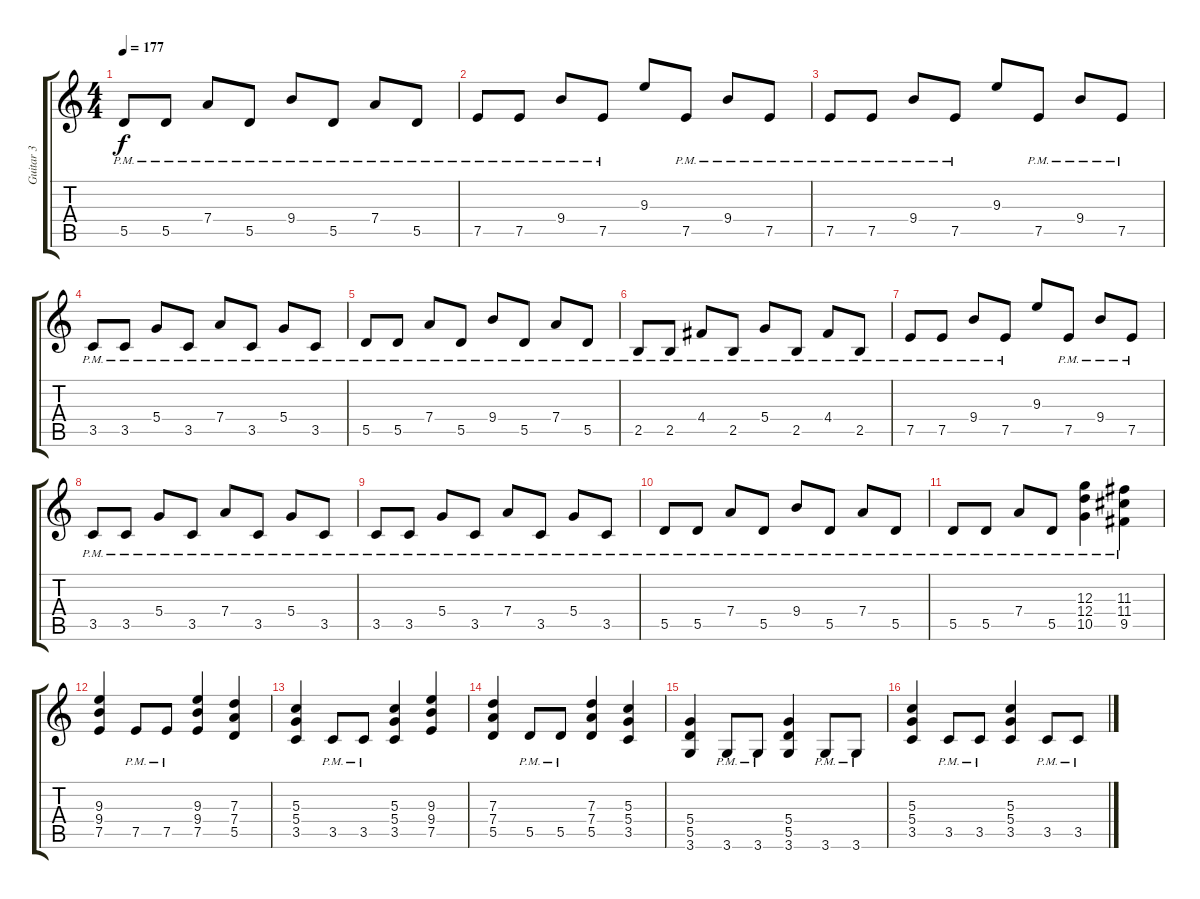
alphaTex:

\track ("Guitar 3" "Guitar 3") {instrument distortionguitar}
\staff {score tabs}
\tuning (E4 B3 G3 D3 A2 E2) {hide}
\ts (4 4)
\tempo 177
\clef g2
\ks c
5.5{pm}.8{dy f} 5.5{pm}.8 7.4{pm}.8 5.5{pm}.8 9.4{pm}.8 5.5{pm}.8 7.4{pm}.8 5.5{pm}.8 |
7.5{pm}.8 7.5{pm}.8 9.4{pm}.8 7.5{pm}.8 9.3.8 7.5{pm}.8 9.4{pm}.8 7.5{pm}.8 |
7.5{pm}.8 7.5{pm}.8 9.4{pm}.8 7.5{pm}.8 9.3.8 7.5{pm}.8 9.4{pm}.8 7.5{pm}.8 |
3.5{pm}.8 3.5{pm}.8 5.4{pm}.8 3.5{pm}.8 7.4{pm}.8 3.5{pm}.8 5.4{pm}.8 3.5{pm}.8 |
5.5{pm}.8 5.5{pm}.8 7.4{pm}.8 5.5{pm}.8 9.4{pm}.8 5.5{pm}.8 7.4{pm}.8 5.5{pm}.8 |
2.5{pm}.8 2.5{pm}.8 4.4{pm}.8 2.5{pm}.8 5.4{pm}.8 2.5{pm}.8 4.4{pm}.8 2.5{pm}.8 |
7.5{pm}.8 7.5{pm}.8 9.4{pm}.8 7.5{pm}.8 9.3.8 7.5{pm}.8 9.4{pm}.8 7.5{pm}.8 |
3.5{pm}.8 3.5{pm}.8 5.4{pm}.8 3.5{pm}.8 7.4{pm}.8 3.5{pm}.8 5.4{pm}.8 3.5{pm}.8 |
3.5{pm}.8 3.5{pm}.8 5.4{pm}.8 3.5{pm}.8 7.4{pm}.8 3.5{pm}.8 5.4{pm}.8 3.5{pm}.8 |
5.5{pm}.8 5.5{pm}.8 7.4{pm}.8 5.5{pm}.8 9.4{pm}.8 5.5{pm}.8 7.4{pm}.8 5.5{pm}.8 |
5.5{pm}.8 5.5{pm}.8 7.4{pm}.8 5.5{pm}.8 (12.3 12.4{pm} 10.5).4 (11.3 11.4 9.5{pm}).4 |
(9.3 9.4 7.5).4 7.5{pm}.8 7.5{pm}.8 (9.3 9.4 7.5).4 (7.3 7.4 5.5).4 |
(5.3 5.4 3.5).4 3.5{pm}.8 3.5{pm}.8 (5.3 5.4 3.5).4 (9.3 9.4 7.5).4 |
(7.3 7.4 5.5).4 5.5{pm}.8 5.5{pm}.8 (7.3 7.4 5.5).4 (5.3 5.4 3.5).4 |
(5.4 5.5 3.6).4 3.6{pm}.8 3.6{pm}.8 (5.4 5.5 3.6).4 3.6{pm}.8 3.6{pm}.8 |
(5.3 5.4 3.5).4 3.5{pm}.8 3.5{pm}.8 (5.3 5.4 3.5).4 3.5{pm}.8 3.5{pm}.8
